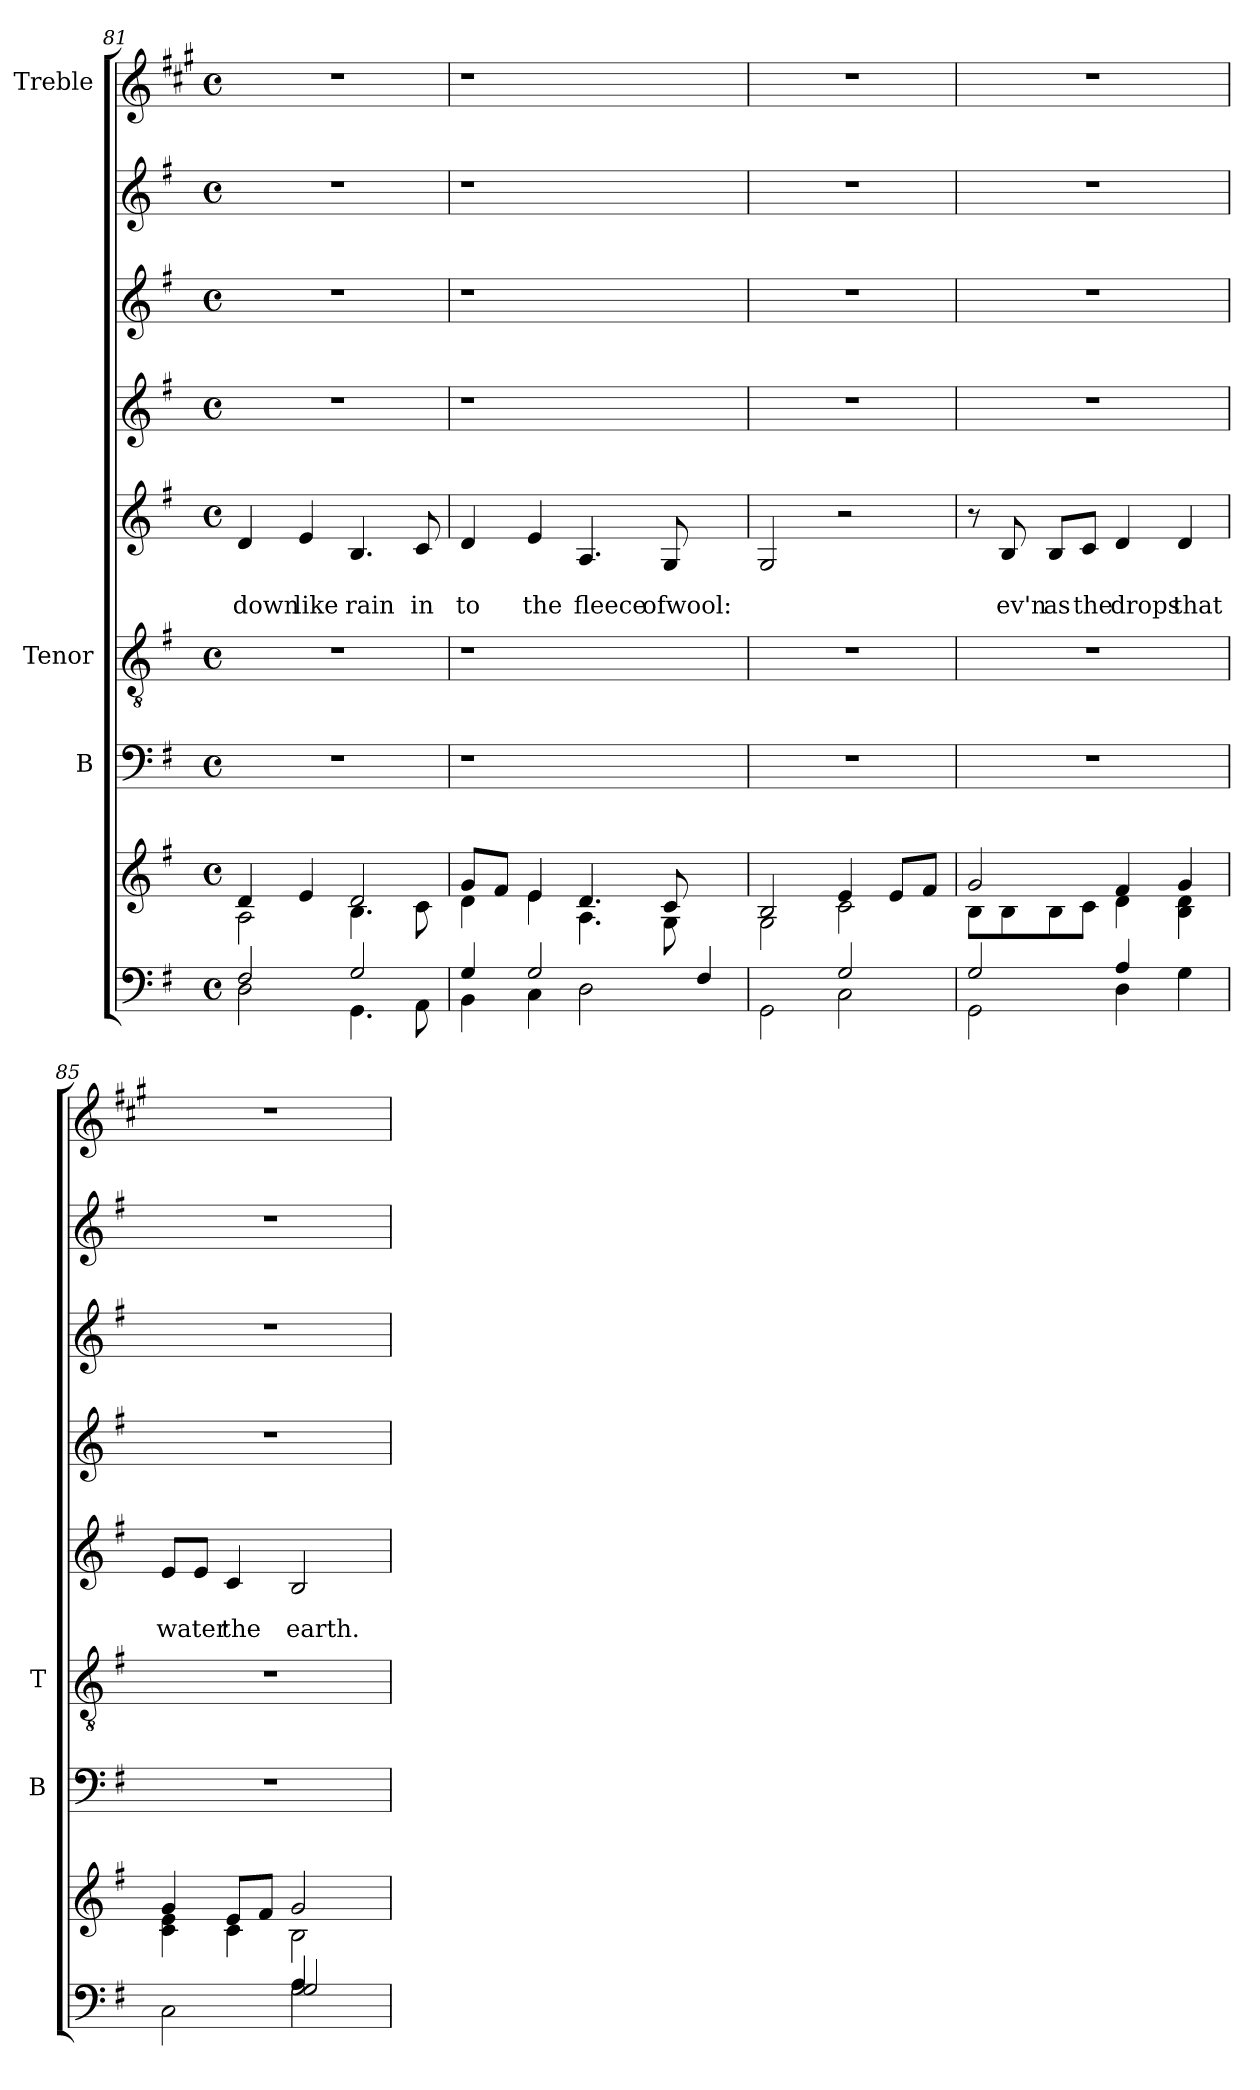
**kern	**kern	**kern	**kern	**kern	**text	**text	**kern	**kern	**kern	**kern
*part9	*part8	*part7	*part6	*part5	*part5	*part5	*part4	*part3	*part2	*part1
*staff9	*staff8	*staff7	*staff6	*staff5	*staff5	*staff5	*staff4	*staff3	*staff2	*staff1
*	*	*I"B	*I"Tenor	*	*	*	*	*	*	*I"Treble
*	*	*I'B	*I'T	*	*	*	*	*	*	*
*clefF4	*clefG2	*clefF4	*clefGv2	*clefG2	*	*	*clefG2	*clefG2	*clefG2	*clefG2
*	*	*	*	*	*	*	*	*	*	*ITrd1c2
*k[f#]	*k[f#]	*k[f#]	*k[f#]	*k[f#]	*	*	*k[f#]	*k[f#]	*k[f#]	*k[f#]
*G:	*G:	*G:	*G:	*G:	*	*	*G:	*G:	*G:	*G:
*M4/4	*M4/4	*M4/4	*M4/4	*M4/4	*	*	*M4/4	*M4/4	*M4/4	*M4/4
*met(c)	*met(c)	*met(c)	*met(c)	*met(c)	*	*	*met(c)	*met(c)	*met(c)	*met(c)
=81	=81	=81	=81	=81	=81	=81	=81	=81	=81	=81
*^	*^	*	*	*	*	*	*	*	*	*
!	!	!	!	!	!	!	!	!LO:LY:b	!	!	!	!
2D\	2F#/	2A\	4d/	1r	1r	4d/	.	down	1r	1r	1r	1r
!	!	!	!	!	!	!	!	!LO:LY:b	!	!	!	!
.	.	.	4e/	.	.	4e/	.	like	.	.	.	.
!	!	!	!	!	!	!	!	!LO:LY:b	!	!	!	!
4.GG\	2G/	4.B\	2d/	.	.	4.B/	.	rain	.	.	.	.
!	!	!	!	!	!	!	!	!LO:LY:b	!	!	!	!
8AA\	.	8c\	.	.	.	8c/	.	in	.	.	.	.
!!LO:PB:g=z
=82	=82	=82	=82	=82	=82	=82	=82	=82	=82	=82	=82	=82
!	!	!	!	!LO:N:vis=1	!LO:N:vis=1	!	!	!LO:LY:b	!LO:N:vis=1	!LO:N:vis=1	!	!
4BB\	4G/	8g/L	4d\	1r	1r	4d/	.	to	1r	1r	1r	1r
.	.	8f#/J	.	.	.	.	.	.	.	.	.	.
!	!	!	!	!	!	!	!	!LO:LY:b	!	!	!	!
4C\	2G/	4e/	4e\	.	.	4e/	.	the	.	.	.	.
!	!	!	!	!	!	!	!	!LO:LY:b	!	!	!	!
2D\	.	4.d/	4.A\	.	.	4.A/	.	fleece	.	.	.	.
.	4ryy	.	.	.	.	.	.	.	.	.	.	.
!	!	!	!	!	!	!	!	!LO:LY:b	!	!	!	!
.	.	8c/	8G\	.	.	8G/	.	ofwool:	.	.	.	.
4ryy	4F#/	4ryy	4ryy	4ryy	4ryy	4ryy	.	.	4ryy	4ryy	4ryy	4ryy
=83	=83	=83	=83	=83	=83	=83	=83	=83	=83	=83	=83	=83
2GG\	2ryy	2G\	2B/	1r	1r	2G/	.	.	1r	1r	1r	1r
2C\	2G/	2c\	4e/	.	.	2r	.	.	.	.	.	.
.	.	.	8e/L	.	.	.	.	.	.	.	.	.
.	.	.	8f#/J	.	.	.	.	.	.	.	.	.
=84	=84	=84	=84	=84	=84	=84	=84	=84	=84	=84	=84	=84
2GG\	2G/	2g/	8B\L	1r	1r	8r	.	.	1r	1r	1r	1r
!	!	!	!	!	!	!	!	!LO:LY:b	!	!	!	!
.	.	.	8B\	.	.	8B/	.	ev'n	.	.	.	.
!	!	!	!	!	!	!	!	!LO:LY:b	!	!	!	!
.	.	.	8B\	.	.	8B/L	.	as	.	.	.	.
!	!	!	!	!	!	!	!	!LO:LY:b	!	!	!	!
.	.	.	8c\J	.	.	8c/J	.	the	.	.	.	.
!	!	!	!	!	!	!	!	!LO:LY:b	!	!	!	!
4D\	4A/	4f#/	4d\	.	.	4d/	.	drops	.	.	.	.
!	!	!	!	!	!	!	!	!LO:LY:b	!	!	!	!
4G\	4ryy	4g/	4B\ 4d\	.	.	4d/	.	that	.	.	.	.
=85	=85	=85	=85	=85	=85	=85	=85	=85	=85	=85	=85	=85
*	*^	*	*	*	*	*	*	*	*	*	*	*
!	!	!	!	!	!	!	!	!	!LO:LY:b	!	!	!	!
2C\	2ryy	2ryy	4c\ 4e\	4g/	1r	1r	8e/L	.	water	1r	1r	1r	1r
.	.	.	.	.	.	.	8e/J	.	.	.	.	.	.
!	!	!	!	!	!	!	!	!	!LO:LY:b	!	!	!	!
.	.	.	8e/L	4c\	.	.	4c/	.	the	.	.	.	.
.	.	.	8f#/J	.	.	.	.	.	.	.	.	.	.
!	!	!	!	!	!	!	!	!	!LO:LY:b	!	!	!	!
4A/	2G/	2G\	2g/	2B\	.	.	2B/	.	earth.	.	.	.	.
4ryy	.	.	.	.	.	.	.	.	.	.	.	.	.
*v	*v	*v	*	*	*	*	*	*	*	*	*	*	*
*	*v	*v	*	*	*	*	*	*	*	*	*
=	=	=	=	=	=	=	=	=	=	=
*-	*-	*-	*-	*-	*-	*-	*-	*-	*-	*-
